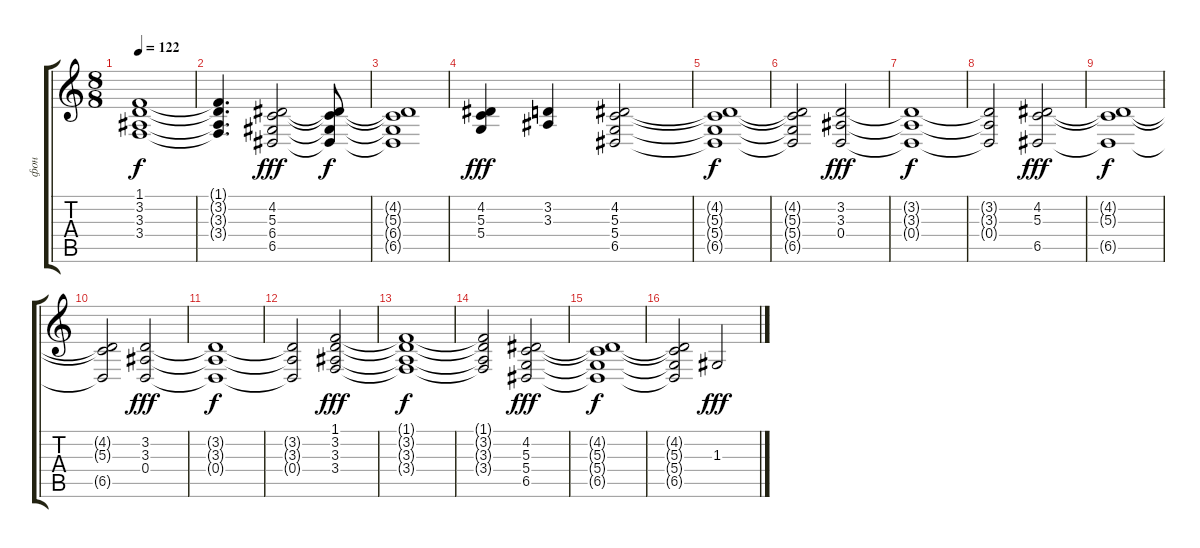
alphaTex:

\track ("фон" "фон") {instrument synthstrings1}
\staff {score tabs}
\tuning (E4 B3 G3 D3 A2 E2) {hide}
\ts (8 8)
\tempo 122
\clef g2
\ks c
(1.1{t} 3.2{t} 3.3{t} 3.4{t}).1{dy f} |
(1.1{t} 3.2{t} 3.3{t} 3.4{t}).4{d} (4.2 5.3 6.4 6.5).2{dy fff} (4.2{t} 5.3{t} 6.4{t} 6.5{t}).8{dy f} |
(4.2{t} 5.3{t} 6.4{t} 6.5{t}).1 |
(4.2 5.3 5.4).4{dy fff} (3.2 3.3).4 (4.2 5.3 5.4 6.5).2 |
(4.2{t} 5.3{t} 5.4{t} 6.5{t}).1{dy f} |
(4.2{t} 5.3{t} 5.4{t} 6.5{t}).2 (3.2 3.3 0.4).2{dy fff} |
(3.2{t} 3.3{t} 0.4{t}).1{dy f} |
(3.2{t} 3.3{t} 0.4{t}).2 (4.2 5.3 6.5).2{dy fff} |
(4.2{t} 5.3{t} 6.5{t}).1{dy f} |
(4.2{t} 5.3{t} 6.5{t}).2 (3.2 3.3 0.4).2{dy fff} |
(3.2{t} 3.3{t} 0.4{t}).1{dy f} |
(3.2{t} 3.3{t} 0.4{t}).2 (1.1 3.2 3.3 3.4).2{dy fff} |
(1.1{t} 3.2{t} 3.3{t} 3.4{t}).1{dy f} |
(1.1{t} 3.2{t} 3.3{t} 3.4{t}).2 (4.2 5.3 5.4 6.5).2{dy fff} |
(4.2{t} 5.3{t} 5.4{t} 6.5{t}).1{dy f} |
(4.2{t} 5.3{t} 5.4{t} 6.5{t}).2 1.3.2{dy fff}
